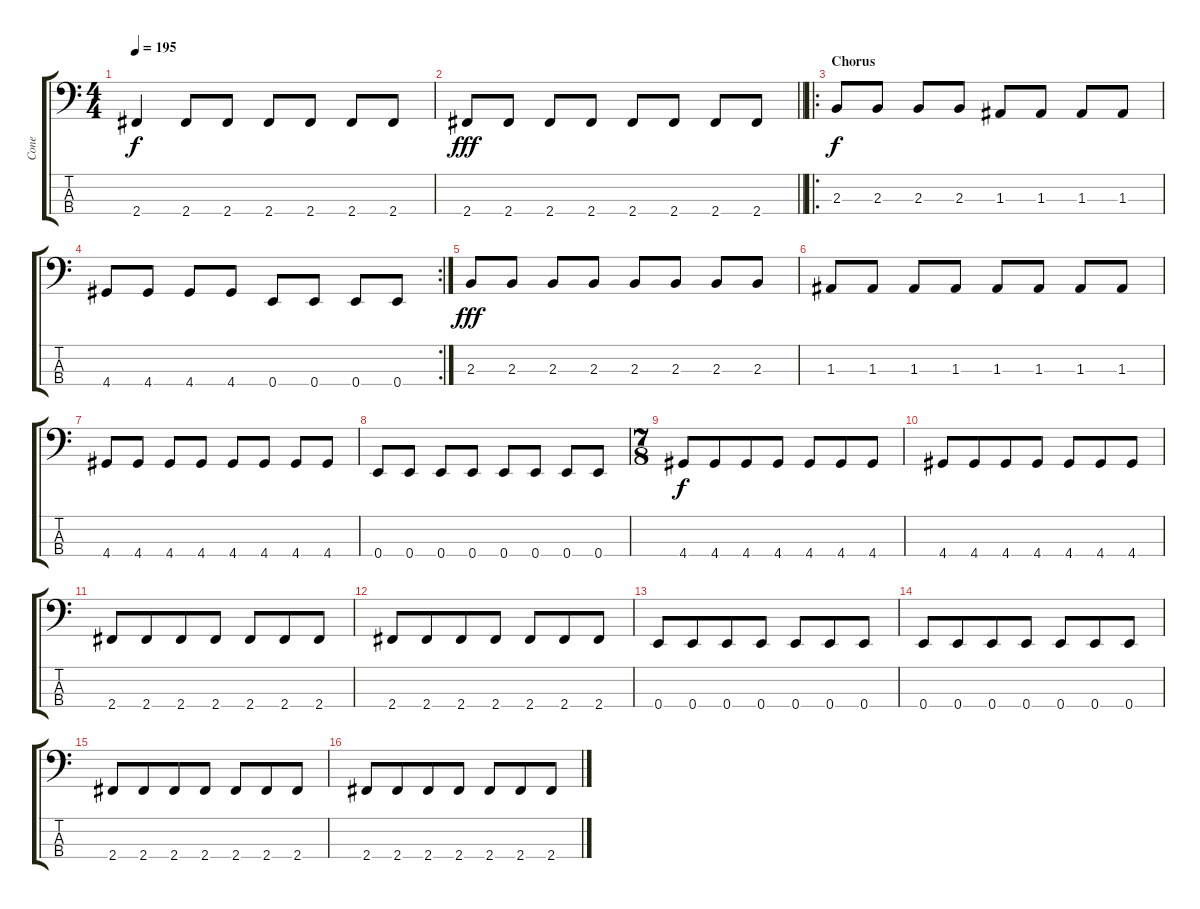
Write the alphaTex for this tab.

\track ("Cone" "Cone") {instrument electricbasspick}
\staff {score tabs}
\tuning (G2 D2 A1 E1) {hide}
\ts (4 4)
\tempo 195
\clef f4
\ks c
2.4.4{dy f} 2.4.8 2.4.8 2.4.8 2.4.8 2.4.8 2.4.8 |
\barLineRight lightlight
2.4.8{dy fff} 2.4.8 2.4.8 2.4.8 2.4.8 2.4.8 2.4.8 2.4.8 |
\ro
\section ("" "Chorus")
2.3.8{dy f} 2.3.8 2.3.8 2.3.8 1.3.8 1.3.8 1.3.8 1.3.8 |
\rc 2
4.4.8 4.4.8 4.4.8 4.4.8 0.4.8 0.4.8 0.4.8 0.4.8 |
2.3.8{dy fff} 2.3.8 2.3.8 2.3.8 2.3.8 2.3.8 2.3.8 2.3.8 |
1.3.8 1.3.8 1.3.8 1.3.8 1.3.8 1.3.8 1.3.8 1.3.8 |
4.4.8 4.4.8 4.4.8 4.4.8 4.4.8 4.4.8 4.4.8 4.4.8 |
0.4.8 0.4.8 0.4.8 0.4.8 0.4.8 0.4.8 0.4.8 0.4.8 |
\ts (7 8)
4.4.8{dy f} 4.4.8 4.4.8 4.4.8 4.4.8 4.4.8 4.4.8 |
4.4.8 4.4.8 4.4.8 4.4.8 4.4.8 4.4.8 4.4.8 |
2.4.8 2.4.8 2.4.8 2.4.8 2.4.8 2.4.8 2.4.8 |
2.4.8 2.4.8 2.4.8 2.4.8 2.4.8 2.4.8 2.4.8 |
0.4.8 0.4.8 0.4.8 0.4.8 0.4.8 0.4.8 0.4.8 |
0.4.8 0.4.8 0.4.8 0.4.8 0.4.8 0.4.8 0.4.8 |
2.4.8 2.4.8 2.4.8 2.4.8 2.4.8 2.4.8 2.4.8 |
2.4.8 2.4.8 2.4.8 2.4.8 2.4.8 2.4.8 2.4.8
